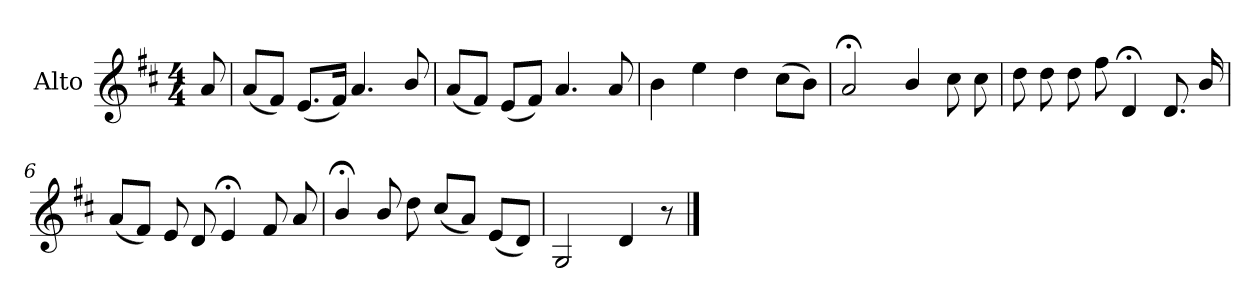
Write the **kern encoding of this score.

**kern
*part1
*staff1
*I"Alto
*I'A.
*clefG2
*k[f#c#]
*M4/4
*MM90
=
8a/
=1
(<8a/L
8f#/J)
(<8.e/L
16f#/Jk)
4.a/
8b/
=2
(<8a/L
8f#/J)
(<8e/L
8f#/J)
4.a/
8a/
=3
4b\
4ee\
4dd\
(>8cc#\L
8b\J)
=4
2a;</
4b/
8cc#\
8cc#\
!!LO:LB:g=z
=5
8dd\
8dd\
8dd\
8ff#\
4d;</
8.d/
16b/
=6
(<8a/L
8f#/J)
8e/
8d/
4e;</
8f#/
8a/
=7
4b;</
8b/
8dd\
(<8cc#/L
8a/J)
(<8e/L
8d/J)
=8
2G/
4d/
8r
==
*-
